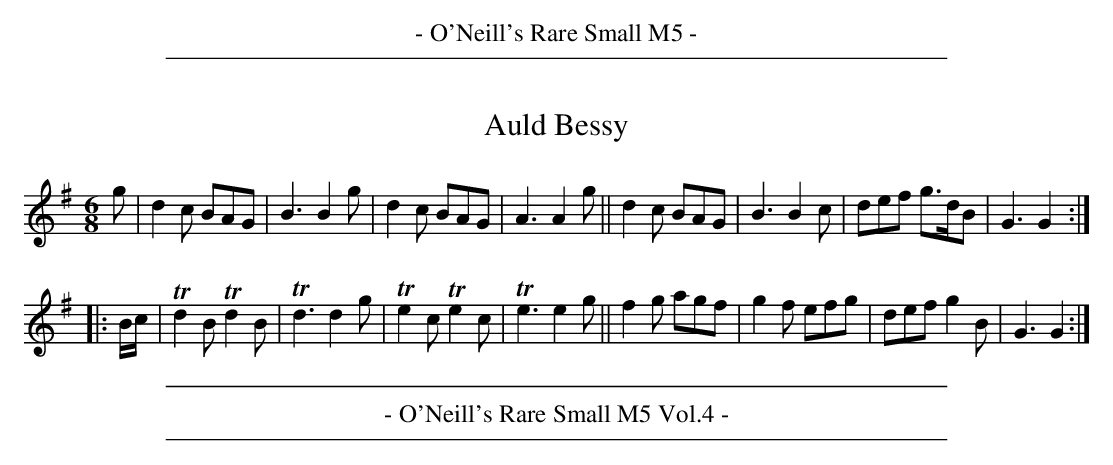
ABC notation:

X:1
T: Auld Bessy
M: 6/8
L: 1/8
K: G
g |\
d2c BAG | B3 B2g | d2c BAG | A3 A2g ||\
d2c BAG | B3 B2c | def g>dB | G3 G2 ::
B/c/ |\
Td2B Td2B | Td3 d2g | Te2c Te2c | Te3 e2g ||\
f2g agf | g2f efg | def g2B | G3 G2 :|
